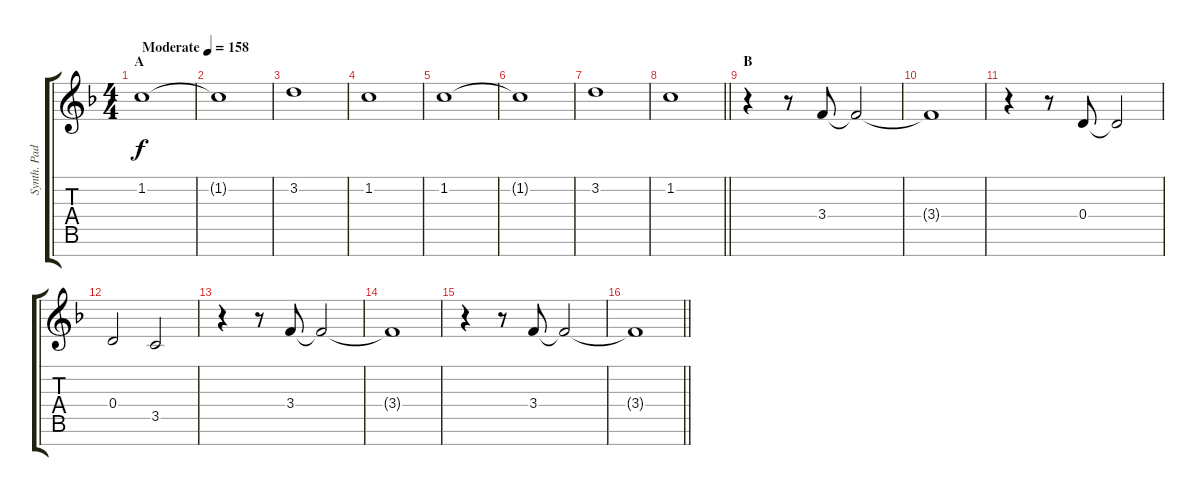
\track ("Synth. Pad II" "Synth. Pad") {instrument pad2warm}
\staff {score tabs}
\tuning (E5 B4 G4 D4 A3 E3 B2) {hide}
\ts (4 4)
\section ("" "A")
\tempo (158 "Moderate")
\clef g2
\ks f
1.2.1{dy f instrument pad2warm} |
1.2{t}.1 |
3.2.1 |
1.2.1 |
1.2.1 |
1.2{t}.1 |
3.2.1 |
\barLineRight lightlight
1.2.1 |
\section ("" "B")
r.4 r.8 3.4.8 3.4{t}.2 |
3.4{t}.1 |
r.4 r.8 0.4.8 0.4{t}.2 |
0.4.2 3.5.2 |
r.4 r.8 3.4.8 3.4{t}.2 |
3.4{t}.1 |
r.4 r.8 3.4.8 3.4{t}.2 |
\barLineRight lightlight
3.4{t}.1
